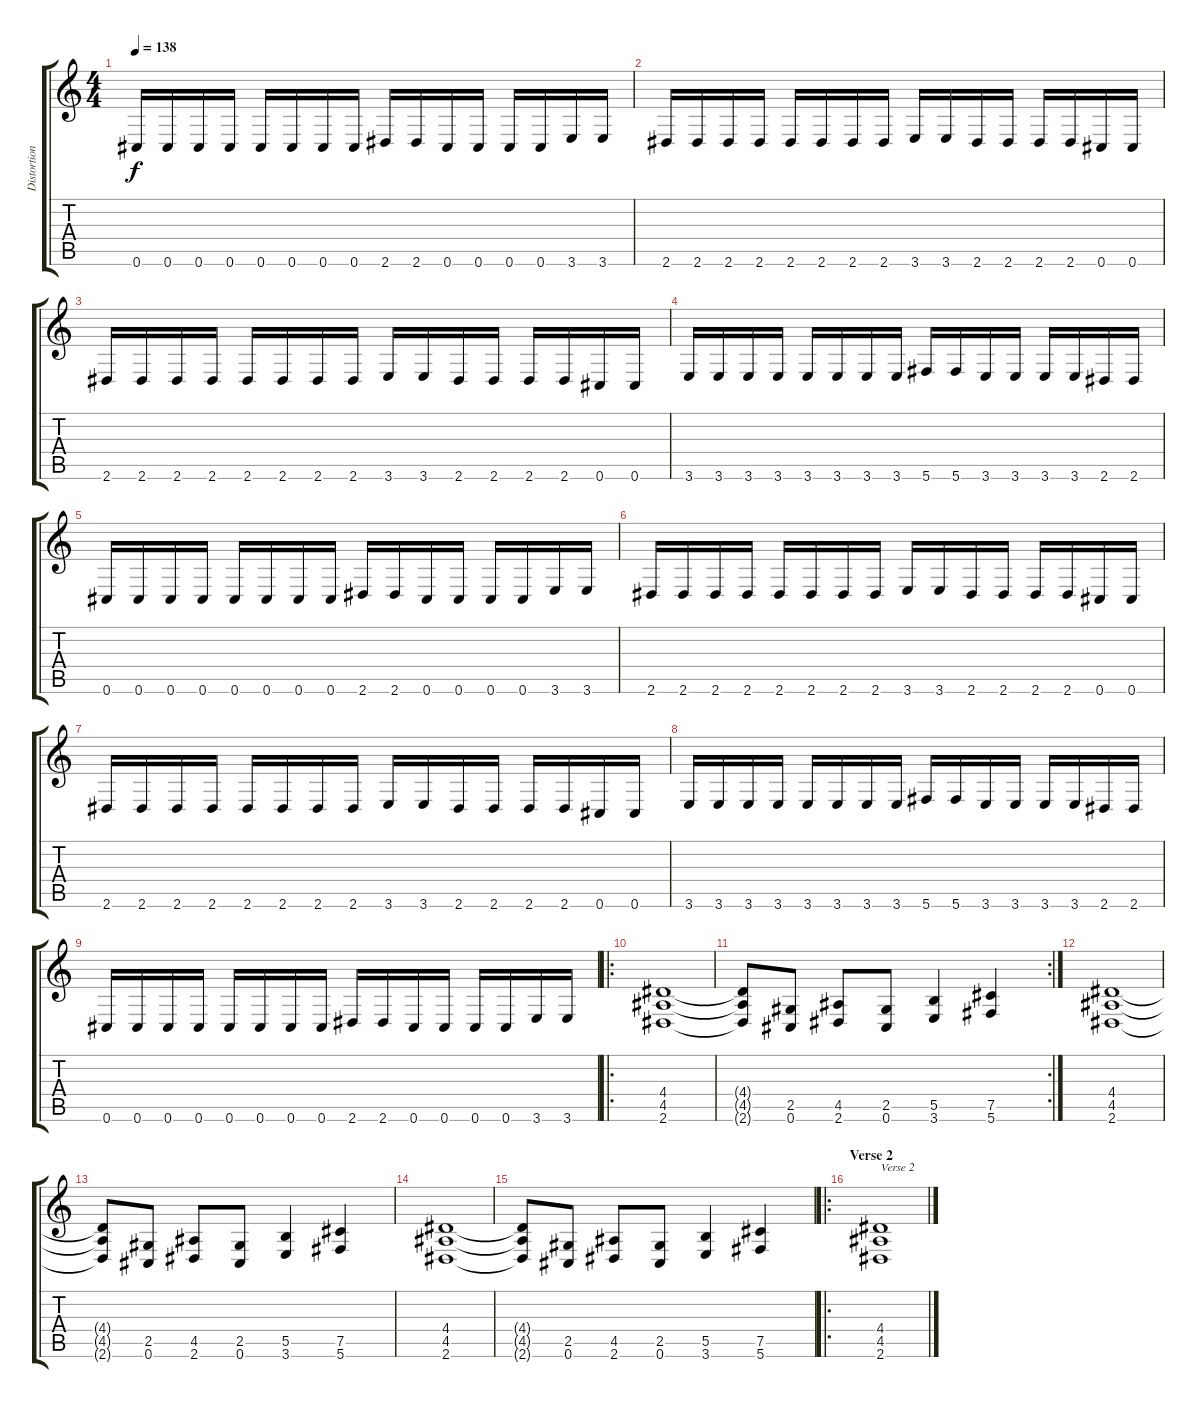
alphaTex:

\track ("Distortion guitar 1" "Distortion") {instrument distortionguitar}
\staff {score tabs}
\tuning (Db4 Ab3 E3 B2 Gb2 Db2) {hide}
\ts (4 4)
\tempo 138
\clef g2
\ks c
0.6.16{dy f} 0.6.16 0.6.16 0.6.16 0.6.16 0.6.16 0.6.16 0.6.16 2.6.16 2.6.16 0.6.16 0.6.16 0.6.16 0.6.16 3.6.16 3.6.16 |
2.6.16 2.6.16 2.6.16 2.6.16 2.6.16 2.6.16 2.6.16 2.6.16 3.6.16 3.6.16 2.6.16 2.6.16 2.6.16 2.6.16 0.6.16 0.6.16 |
2.6.16 2.6.16 2.6.16 2.6.16 2.6.16 2.6.16 2.6.16 2.6.16 3.6.16 3.6.16 2.6.16 2.6.16 2.6.16 2.6.16 0.6.16 0.6.16 |
3.6.16 3.6.16 3.6.16 3.6.16 3.6.16 3.6.16 3.6.16 3.6.16 5.6.16 5.6.16 3.6.16 3.6.16 3.6.16 3.6.16 2.6.16 2.6.16 |
0.6.16 0.6.16 0.6.16 0.6.16 0.6.16 0.6.16 0.6.16 0.6.16 2.6.16 2.6.16 0.6.16 0.6.16 0.6.16 0.6.16 3.6.16 3.6.16 |
2.6.16 2.6.16 2.6.16 2.6.16 2.6.16 2.6.16 2.6.16 2.6.16 3.6.16 3.6.16 2.6.16 2.6.16 2.6.16 2.6.16 0.6.16 0.6.16 |
2.6.16 2.6.16 2.6.16 2.6.16 2.6.16 2.6.16 2.6.16 2.6.16 3.6.16 3.6.16 2.6.16 2.6.16 2.6.16 2.6.16 0.6.16 0.6.16 |
3.6.16 3.6.16 3.6.16 3.6.16 3.6.16 3.6.16 3.6.16 3.6.16 5.6.16 5.6.16 3.6.16 3.6.16 3.6.16 3.6.16 2.6.16 2.6.16 |
0.6.16 0.6.16 0.6.16 0.6.16 0.6.16 0.6.16 0.6.16 0.6.16 2.6.16 2.6.16 0.6.16 0.6.16 0.6.16 0.6.16 3.6.16 3.6.16 |
\ro
(4.4 4.5 2.6).1 |
\rc 2
(4.4{t} 4.5{t} 2.6{t}).8 (2.5 0.6).8 (4.5 2.6).8 (2.5 0.6).8 (5.5 3.6).4 (7.5 5.6).4 |
(4.4 4.5 2.6).1 |
(4.4{t} 4.5{t} 2.6{t}).8 (2.5 0.6).8 (4.5 2.6).8 (2.5 0.6).8 (5.5 3.6).4 (7.5 5.6).4 |
(4.4 4.5 2.6).1 |
(4.4{t} 4.5{t} 2.6{t}).8 (2.5 0.6).8 (4.5 2.6).8 (2.5 0.6).8 (5.5 3.6).4 (7.5 5.6).4 |
\ro
\section ("" "Verse 2")
(4.4 4.5 2.6).1{txt "Verse 2"}
